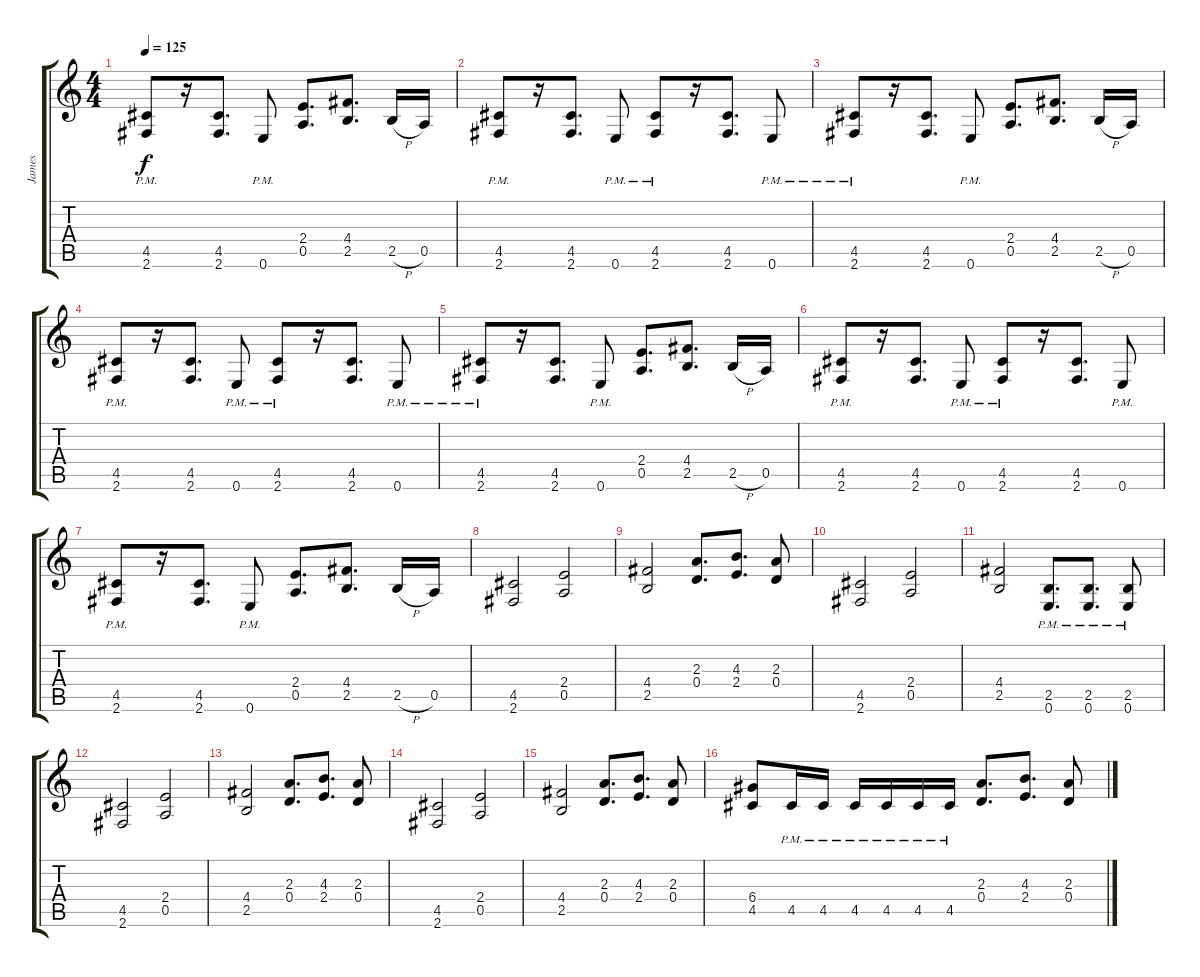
\track ("James" "James") {instrument distortionguitar}
\staff {score tabs}
\tuning (E4 B3 G3 D3 A2 E2) {hide}
\ts (4 4)
\tempo 125
\clef g2
\ks c
(4.5{pm} 2.6{pm}).8{dy f} r.16 (4.5 2.6).8{d} 0.6{pm}.8 (2.4 0.5).8{d} (4.4 2.5).8{d} 2.5{h}.16 0.5.16 |
(4.5{pm} 2.6{pm}).8 r.16 (4.5 2.6).8{d} 0.6{pm}.8 (4.5{pm} 2.6{pm}).8 r.16 (4.5 2.6).8{d} 0.6{pm}.8 |
(4.5{pm} 2.6{pm}).8 r.16 (4.5 2.6).8{d} 0.6{pm}.8 (2.4 0.5).8{d} (4.4 2.5).8{d} 2.5{h}.16 0.5.16 |
(4.5{pm} 2.6{pm}).8 r.16 (4.5 2.6).8{d} 0.6{pm}.8 (4.5{pm} 2.6{pm}).8 r.16 (4.5 2.6).8{d} 0.6{pm}.8 |
(4.5{pm} 2.6{pm}).8 r.16 (4.5 2.6).8{d} 0.6{pm}.8 (2.4 0.5).8{d} (4.4 2.5).8{d} 2.5{h}.16 0.5.16 |
(4.5{pm} 2.6{pm}).8 r.16 (4.5 2.6).8{d} 0.6{pm}.8 (4.5{pm} 2.6{pm}).8 r.16 (4.5 2.6).8{d} 0.6{pm}.8 |
(4.5{pm} 2.6{pm}).8 r.16 (4.5 2.6).8{d} 0.6{pm}.8 (2.4 0.5).8{d} (4.4 2.5).8{d} 2.5{h}.16 0.5.16 |
(4.5 2.6).2 (2.4 0.5).2 |
(4.4 2.5).2 (2.3 0.4).8{d} (4.3 2.4).8{d} (2.3 0.4).8 |
(4.5 2.6).2 (2.4 0.5).2 |
(4.4 2.5).2 (2.5{pm} 0.6{pm}).8{d} (2.5{pm} 0.6{pm}).8{d} (2.5{pm} 0.6{pm}).8 |
(4.5 2.6).2 (2.4 0.5).2 |
(4.4 2.5).2 (2.3 0.4).8{d} (4.3 2.4).8{d} (2.3 0.4).8 |
(4.5 2.6).2 (2.4 0.5).2 |
(4.4 2.5).2 (2.3 0.4).8{d} (4.3 2.4).8{d} (2.3 0.4).8 |
(6.4 4.5).8 4.5{pm}.16 4.5{pm}.16 4.5{pm}.16 4.5{pm}.16 4.5{pm}.16 4.5{pm}.16 (2.3 0.4).8{d} (4.3 2.4).8{d} (2.3 0.4).8
